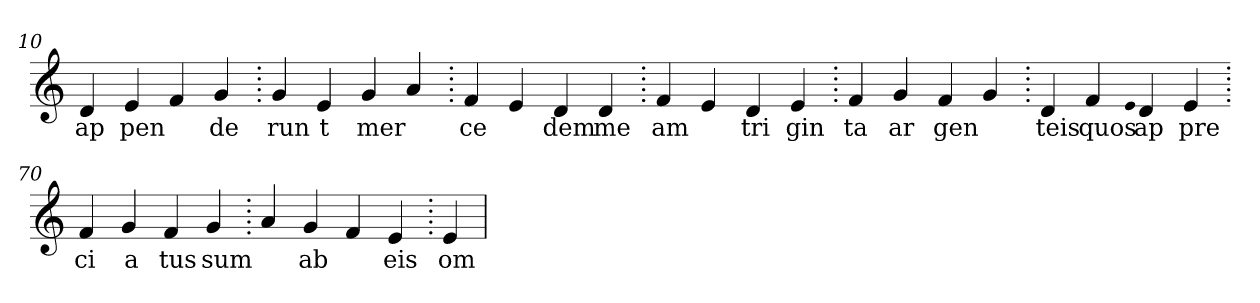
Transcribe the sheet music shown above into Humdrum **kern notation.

**kern	**text
*part1	*part1
*staff1	*staff1
*clefG2	*
=10.	=10.
4d	ap
4e	pen
4f	.
4g	de
=20.	=20.
4g	run
4e	t
4g	mer
4a	.
=30.	=30.
4f	ce
4e	.
4d	dem
4d	me
=40.	=40.
4f	am
4e	.
4d	tri
4e	gin
=50.	=50.
4f	ta
4g	ar
4f	gen
4g	.
=60.	=60.
4d	teis
4f	quos
qqe	.
4d	ap
4e	pre
=70.	=70.
4f	ci
4g	a
4f	tus
4g	sum
=80.	=80.
4a	.
4g	ab
4f	.
4e	eis
=90.	=90.
4e	om
=	=
*-	*-
